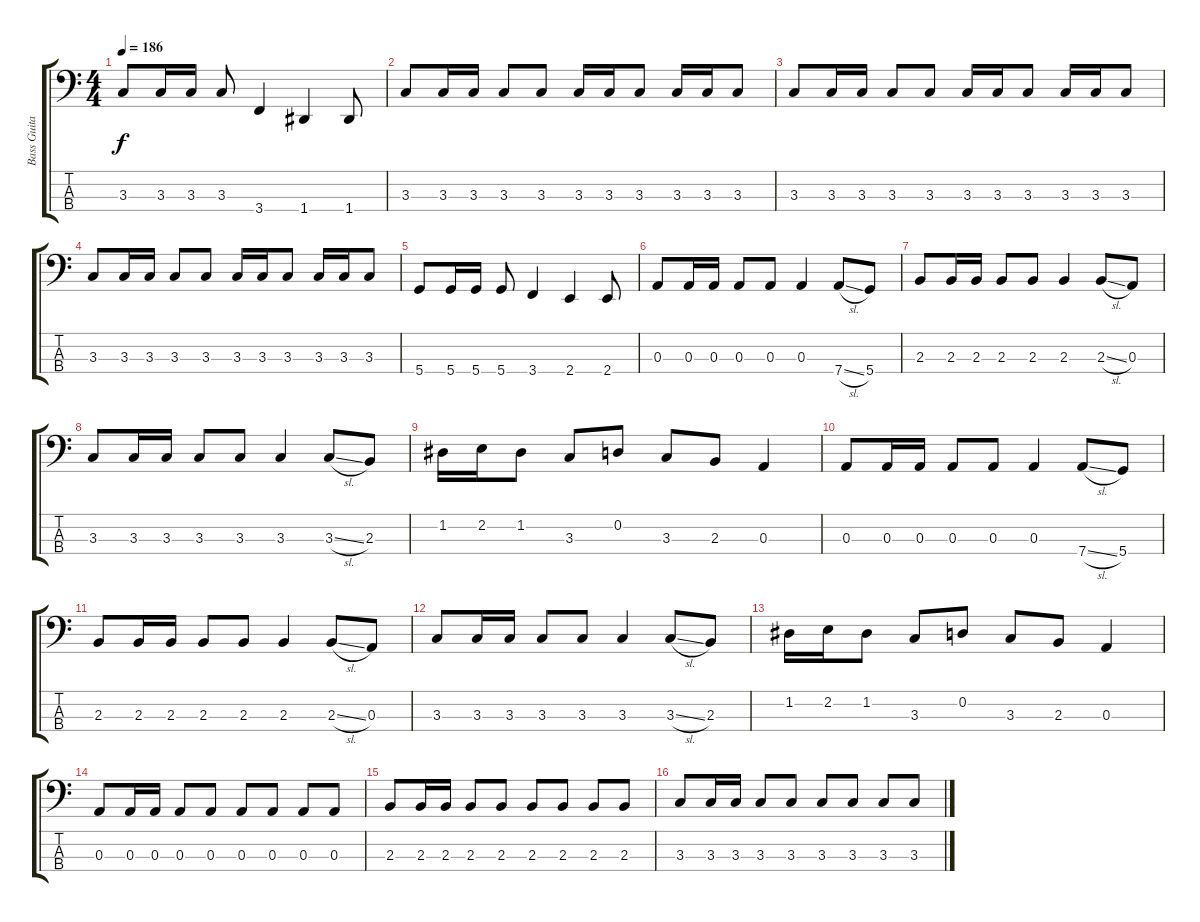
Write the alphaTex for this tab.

\track ("Bass Guitar" "Bass Guita") {instrument electricbassfinger}
\staff {score tabs}
\tuning (G2 D2 A1 D1) {hide}
\ts (4 4)
\tempo 186
\clef f4
\ks c
3.3.8{dy f} 3.3.16 3.3.16 3.3.8 3.4.4 1.4.4 1.4.8 |
3.3.8 3.3.16 3.3.16 3.3.8 3.3.8 3.3.16 3.3.16 3.3.8 3.3.16 3.3.16 3.3.8 |
3.3.8 3.3.16 3.3.16 3.3.8 3.3.8 3.3.16 3.3.16 3.3.8 3.3.16 3.3.16 3.3.8 |
3.3.8 3.3.16 3.3.16 3.3.8 3.3.8 3.3.16 3.3.16 3.3.8 3.3.16 3.3.16 3.3.8 |
5.4.8 5.4.16 5.4.16 5.4.8 3.4.4 2.4.4 2.4.8 |
0.3.8 0.3.16 0.3.16 0.3.8 0.3.8 0.3.4 7.4{sl}.8 5.4.8 |
2.3.8 2.3.16 2.3.16 2.3.8 2.3.8 2.3.4 2.3{sl}.8 0.3.8 |
3.3.8 3.3.16 3.3.16 3.3.8 3.3.8 3.3.4 3.3{sl}.8 2.3.8 |
1.2.16 2.2.16 1.2.8 3.3.8 0.2.8 3.3.8 2.3.8 0.3.4 |
0.3.8 0.3.16 0.3.16 0.3.8 0.3.8 0.3.4 7.4{sl}.8 5.4.8 |
2.3.8 2.3.16 2.3.16 2.3.8 2.3.8 2.3.4 2.3{sl}.8 0.3.8 |
3.3.8 3.3.16 3.3.16 3.3.8 3.3.8 3.3.4 3.3{sl}.8 2.3.8 |
1.2.16 2.2.16 1.2.8 3.3.8 0.2.8 3.3.8 2.3.8 0.3.4 |
0.3.8 0.3.16 0.3.16 0.3.8 0.3.8 0.3.8 0.3.8 0.3.8 0.3.8 |
2.3.8 2.3.16 2.3.16 2.3.8 2.3.8 2.3.8 2.3.8 2.3.8 2.3.8 |
3.3.8 3.3.16 3.3.16 3.3.8 3.3.8 3.3.8 3.3.8 3.3.8 3.3.8
